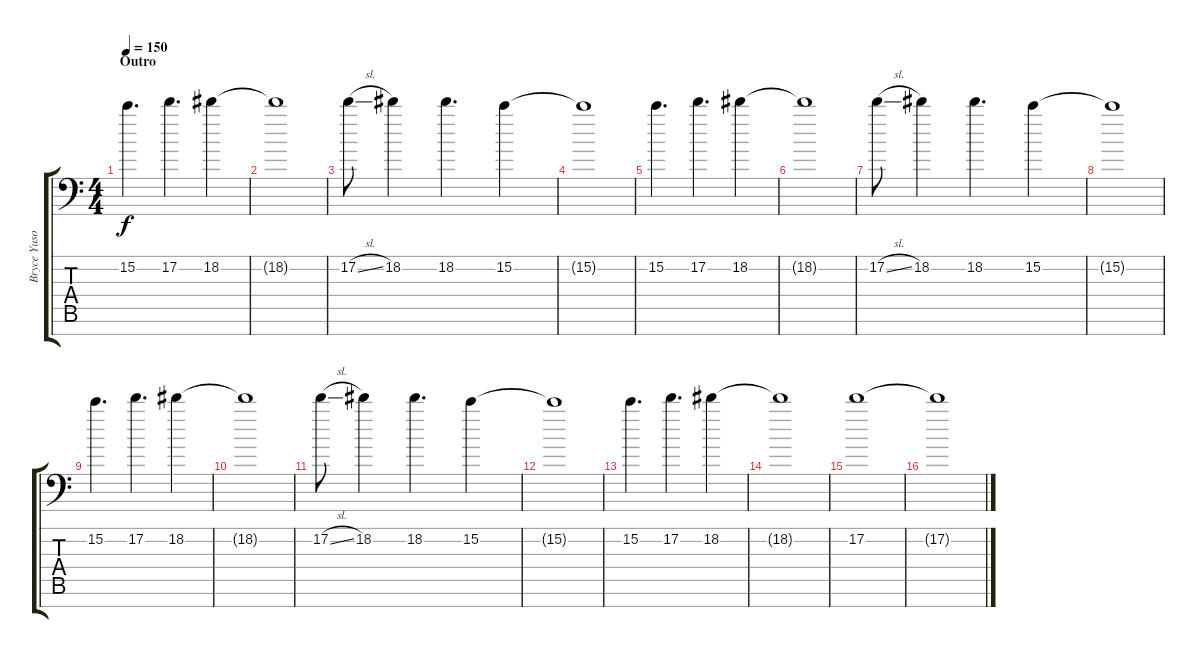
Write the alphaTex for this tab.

\track ("Bryce Yuson (Lead)" "Bryce Yuso") {instrument distortionguitar}
\staff {score tabs}
\tuning (D4 A3 F3 C3 G2 D2 G1) {hide}
\ts (4 4)
\section ("" "Outro")
\tempo 150
\clef f4
\ks c
15.2.4{d dy f} 17.2.4{d} 18.2.4 |
18.2{t}.1 |
17.2{sl}.8 18.2.4 18.2.4{d} 15.2.4 |
15.2{t}.1 |
15.2.4{d} 17.2.4{d} 18.2.4 |
18.2{t}.1 |
17.2{sl}.8 18.2.4 18.2.4{d} 15.2.4 |
15.2{t}.1 |
15.2.4{d} 17.2.4{d} 18.2.4 |
18.2{t}.1 |
17.2{sl}.8 18.2.4 18.2.4{d} 15.2.4 |
15.2{t}.1 |
15.2.4{d} 17.2.4{d} 18.2.4 |
18.2{t}.1 |
17.2.1 |
17.2{t}.1
